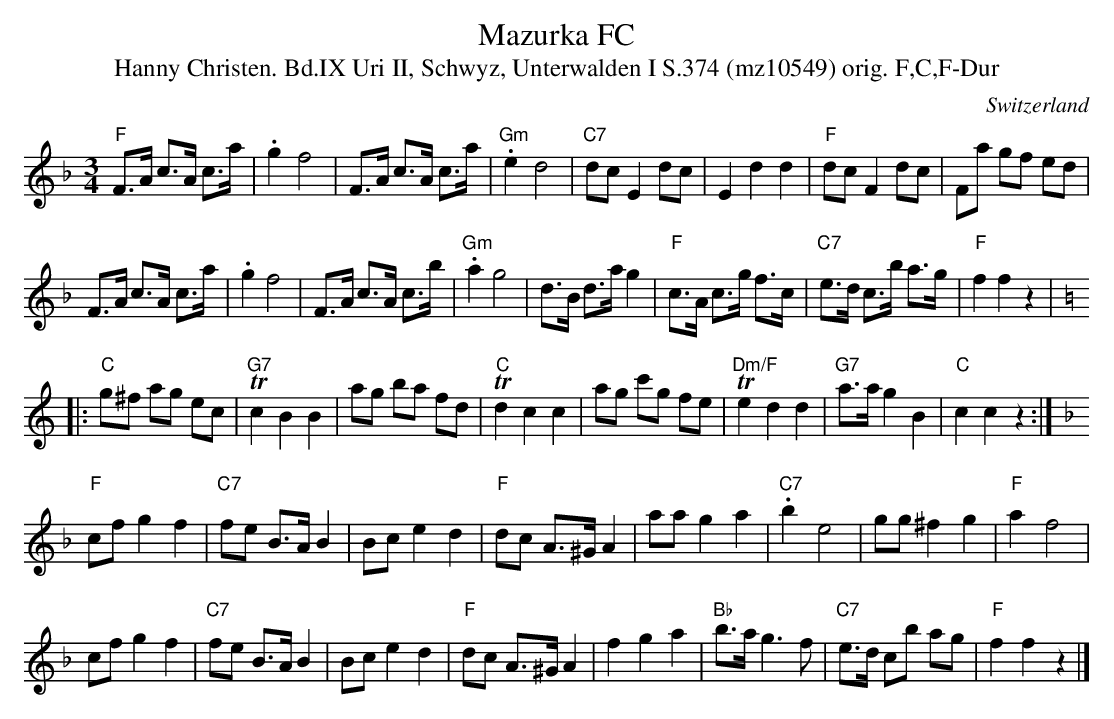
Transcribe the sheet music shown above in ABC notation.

X:1
T:Mazurka FC
T:Hanny Christen. Bd.IX Uri II, Schwyz, Unterwalden I S.374 (mz10549) orig. F,C,F-Dur
M:3/4
L:1/8
O:Switzerland
K:F major
"F"F>A c>A c>a | .g2 f4 | F>A c>A c>a | "Gm".e2 d4 | "C7"dc E2 dc | E2d2d2 | "F"dc F2 dc | Fa gf ed |
F>A c>A c>a | .g2 f4 | F>A c>A c>b | "Gm".a2 g4 | d>B d>a g2 | "F"c>A c>g f>c | "C7"e>d c>b a>g | "F"f2f2z2 |  [K:C]
|: "C"g^f ag ec | "G7"Tc2 B2B2 | ag ba fd | "C"Td2 c2 c2 | ag c'g fe | "Dm/F"Te2 d2d2 | "G7"a>a g2 B2 | "C"c2c2z2 :| [K:F]
"F"cf g2f2 | "C7"fe B>A B2 | Bc e2d2 | "F"dc A>^G A2 | aa g2a2 | "C7".b2 e4 | gg ^f2 g2 | "F"a2 f4 |
cf g2f2 | "C7"fe B>A B2 | Bc e2d2 | "F"dc A>^G A2 | f2g2a2 | "Bb"b>a g3f | "C7"e>d cb ag | "F"f2f2z2 |]
